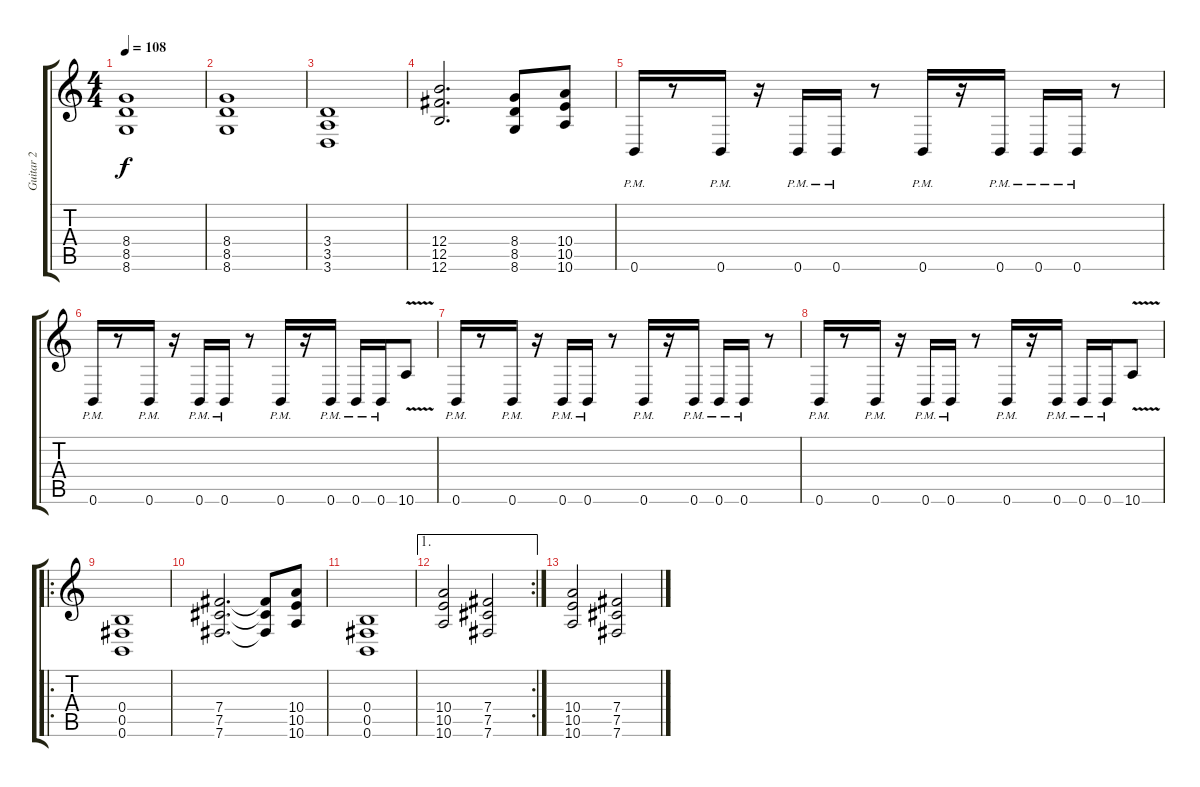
\track ("Guitar 2" "Guitar 2") {instrument distortionguitar}
\staff {score tabs}
\tuning (Db4 Ab3 E3 B2 Gb2 B1) {hide}
\ts (4 4)
\tempo 108
\clef g2
\ks c
(8.4 8.5 8.6).1{dy f} |
(8.4 8.5 8.6).1 |
(3.4 3.5 3.6).1 |
(12.4 12.5 12.6).2{d} (8.4 8.5 8.6).8 (10.4 10.5 10.6).8 |
0.6{pm}.16{volume 16} r.8 0.6{pm}.16 r.16 0.6{pm}.16 0.6{pm}.16 r.8 0.6{pm}.16 r.16 0.6{pm}.16 0.6{pm}.16 0.6{pm}.16 r.8 |
0.6{pm}.16 r.8 0.6{pm}.16 r.16 0.6{pm}.16 0.6{pm}.16 r.8 0.6{pm}.16 r.16 0.6{pm}.16 0.6{pm}.16 0.6{pm}.16 10.6{v}.8 |
0.6{pm}.16 r.8 0.6{pm}.16 r.16 0.6{pm}.16 0.6{pm}.16 r.8 0.6{pm}.16 r.16 0.6{pm}.16 0.6{pm}.16 0.6{pm}.16 r.8 |
0.6{pm}.16 r.8 0.6{pm}.16 r.16 0.6{pm}.16 0.6{pm}.16 r.8 0.6{pm}.16 r.16 0.6{pm}.16 0.6{pm}.16 0.6{pm}.16 10.6{v}.8 |
\ro
(0.4 0.5 0.6).1 |
(7.4 7.5 7.6).2{d} (7.4{t} 7.5{t} 7.6{t}).8 (10.4 10.5 10.6).8 |
(0.4 0.5 0.6).1 |
\ae 1
\rc 2
(10.4 10.5 10.6).2 (7.4 7.5 7.6).2 |
(10.4 10.5 10.6).2 (7.4 7.5 7.6).2
